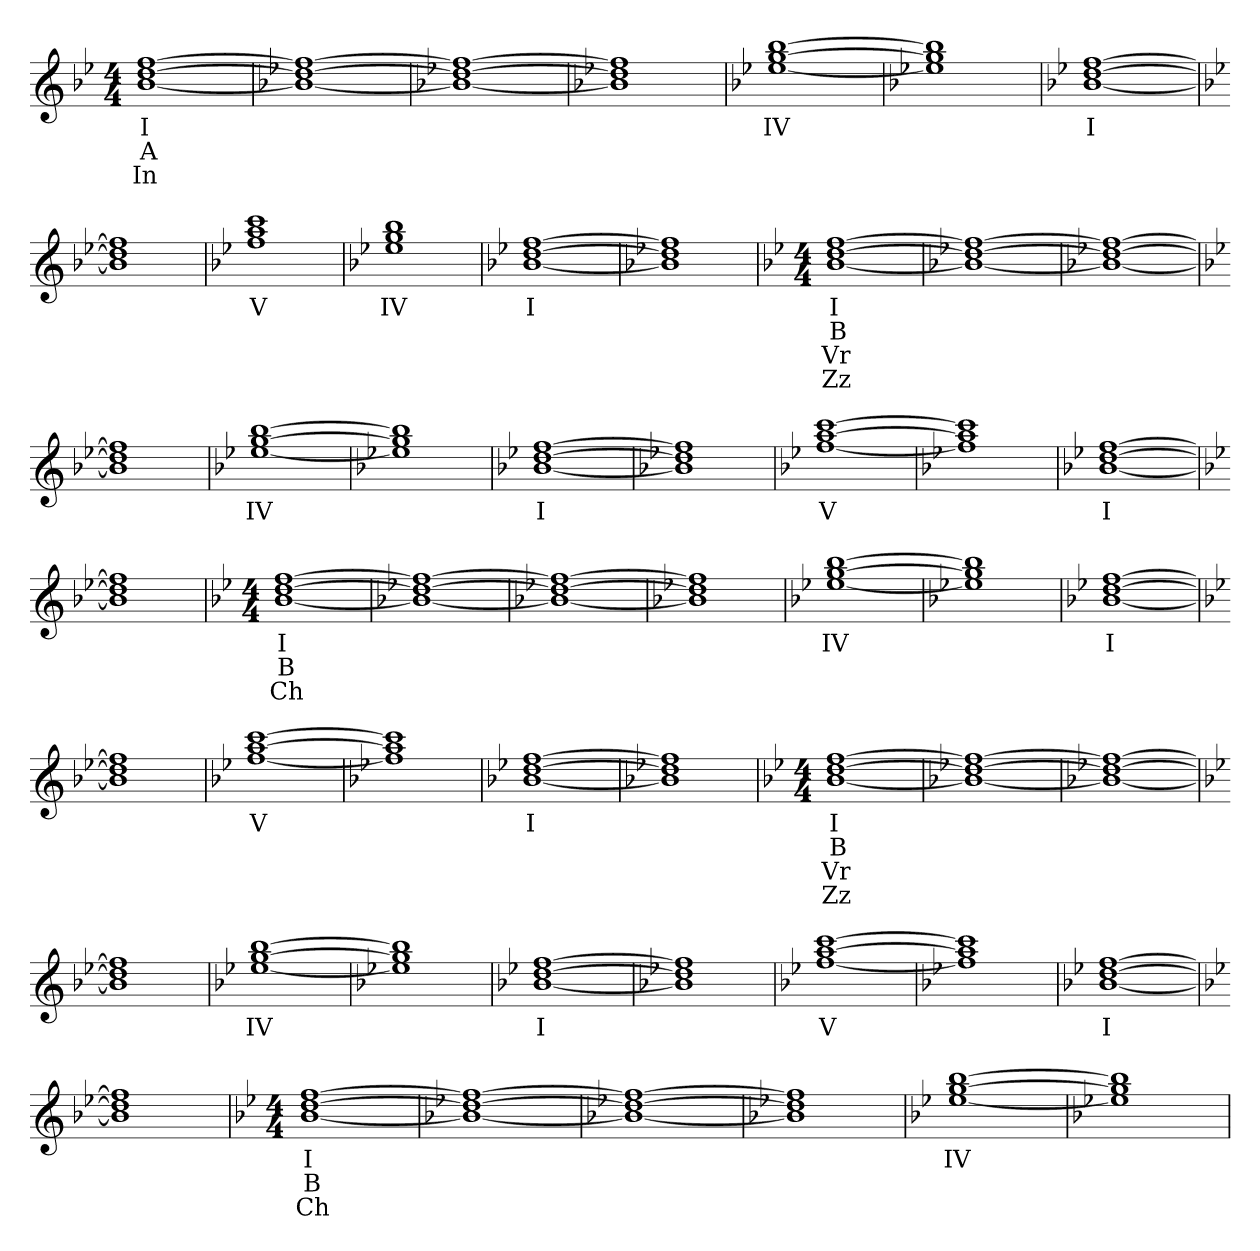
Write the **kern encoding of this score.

**kern	**text	**text	**text	**text
*part1	*part1	*part1	*part1	*part1
*staff1	*staff1	*staff1	*staff1	*staff1
*k[b-e-]	*	*	*	*
*B-:	*	*	*	*
*M4/4	*	*	*	*
=	=	=	=	=
[1b- [1dd [1ff	I	A	In	.
=	=	=	=	=
*k[b-e-]	*	*	*	*
*B-:	*	*	*	*
1b-_ 1dd_ 1ff_	.	.	.	.
=	=	=	=	=
*k[b-e-]	*	*	*	*
*B-:	*	*	*	*
1b-_ 1dd_ 1ff_	.	.	.	.
=	=	=	=	=
*k[b-e-]	*	*	*	*
*B-:	*	*	*	*
1b-] 1dd] 1ff]	.	.	.	.
=	=	=	=	=
*k[b-e-]	*	*	*	*
*B-:	*	*	*	*
[1ee- [1gg [1bb-	IV	.	.	.
=	=	=	=	=
*k[b-e-]	*	*	*	*
*B-:	*	*	*	*
1ee-] 1gg] 1bb-]	.	.	.	.
=	=	=	=	=
*k[b-e-]	*	*	*	*
*B-:	*	*	*	*
[1b- [1dd [1ff	I	.	.	.
=	=	=	=	=
*k[b-e-]	*	*	*	*
*B-:	*	*	*	*
1b-] 1dd] 1ff]	.	.	.	.
=	=	=	=	=
*k[b-e-]	*	*	*	*
*B-:	*	*	*	*
1ff 1aa 1ccc	V	.	.	.
=	=	=	=	=
*k[b-e-]	*	*	*	*
*B-:	*	*	*	*
1ee- 1gg 1bb-	IV	.	.	.
=	=	=	=	=
*k[b-e-]	*	*	*	*
*B-:	*	*	*	*
[1b- [1dd [1ff	I	.	.	.
=	=	=	=	=
*k[b-e-]	*	*	*	*
*B-:	*	*	*	*
1b-] 1dd] 1ff]	.	.	.	.
=	=	=	=	=
*k[b-e-]	*	*	*	*
*B-:	*	*	*	*
*M4/4	*	*	*	*
[1b- [1dd [1ff	I	B	Vr	Zz
=	=	=	=	=
*k[b-e-]	*	*	*	*
*B-:	*	*	*	*
1b-_ 1dd_ 1ff_	.	.	.	.
=	=	=	=	=
*k[b-e-]	*	*	*	*
*B-:	*	*	*	*
1b-_ 1dd_ 1ff_	.	.	.	.
=	=	=	=	=
*k[b-e-]	*	*	*	*
*B-:	*	*	*	*
1b-] 1dd] 1ff]	.	.	.	.
=	=	=	=	=
*k[b-e-]	*	*	*	*
*B-:	*	*	*	*
[1ee- [1gg [1bb-	IV	.	.	.
=	=	=	=	=
*k[b-e-]	*	*	*	*
*B-:	*	*	*	*
1ee-] 1gg] 1bb-]	.	.	.	.
=	=	=	=	=
*k[b-e-]	*	*	*	*
*B-:	*	*	*	*
[1b- [1dd [1ff	I	.	.	.
=	=	=	=	=
*k[b-e-]	*	*	*	*
*B-:	*	*	*	*
1b-] 1dd] 1ff]	.	.	.	.
=	=	=	=	=
*k[b-e-]	*	*	*	*
*B-:	*	*	*	*
[1ff [1aa [1ccc	V	.	.	.
=	=	=	=	=
*k[b-e-]	*	*	*	*
*B-:	*	*	*	*
1ff] 1aa] 1ccc]	.	.	.	.
=	=	=	=	=
*k[b-e-]	*	*	*	*
*B-:	*	*	*	*
[1b- [1dd [1ff	I	.	.	.
=	=	=	=	=
*k[b-e-]	*	*	*	*
*B-:	*	*	*	*
1b-] 1dd] 1ff]	.	.	.	.
=	=	=	=	=
*k[b-e-]	*	*	*	*
*B-:	*	*	*	*
*M4/4	*	*	*	*
[1b- [1dd [1ff	I	B	Ch	.
=	=	=	=	=
*k[b-e-]	*	*	*	*
*B-:	*	*	*	*
1b-_ 1dd_ 1ff_	.	.	.	.
=	=	=	=	=
*k[b-e-]	*	*	*	*
*B-:	*	*	*	*
1b-_ 1dd_ 1ff_	.	.	.	.
=	=	=	=	=
*k[b-e-]	*	*	*	*
*B-:	*	*	*	*
1b-] 1dd] 1ff]	.	.	.	.
=	=	=	=	=
*k[b-e-]	*	*	*	*
*B-:	*	*	*	*
[1ee- [1gg [1bb-	IV	.	.	.
=	=	=	=	=
*k[b-e-]	*	*	*	*
*B-:	*	*	*	*
1ee-] 1gg] 1bb-]	.	.	.	.
=	=	=	=	=
*k[b-e-]	*	*	*	*
*B-:	*	*	*	*
[1b- [1dd [1ff	I	.	.	.
=	=	=	=	=
*k[b-e-]	*	*	*	*
*B-:	*	*	*	*
1b-] 1dd] 1ff]	.	.	.	.
=	=	=	=	=
*k[b-e-]	*	*	*	*
*B-:	*	*	*	*
[1ff [1aa [1ccc	V	.	.	.
=	=	=	=	=
*k[b-e-]	*	*	*	*
*B-:	*	*	*	*
1ff] 1aa] 1ccc]	.	.	.	.
=	=	=	=	=
*k[b-e-]	*	*	*	*
*B-:	*	*	*	*
[1b- [1dd [1ff	I	.	.	.
=	=	=	=	=
*k[b-e-]	*	*	*	*
*B-:	*	*	*	*
1b-] 1dd] 1ff]	.	.	.	.
=	=	=	=	=
*k[b-e-]	*	*	*	*
*B-:	*	*	*	*
*M4/4	*	*	*	*
[1b- [1dd [1ff	I	B	Vr	Zz
=	=	=	=	=
*k[b-e-]	*	*	*	*
*B-:	*	*	*	*
1b-_ 1dd_ 1ff_	.	.	.	.
=	=	=	=	=
*k[b-e-]	*	*	*	*
*B-:	*	*	*	*
1b-_ 1dd_ 1ff_	.	.	.	.
=	=	=	=	=
*k[b-e-]	*	*	*	*
*B-:	*	*	*	*
1b-] 1dd] 1ff]	.	.	.	.
=	=	=	=	=
*k[b-e-]	*	*	*	*
*B-:	*	*	*	*
[1ee- [1gg [1bb-	IV	.	.	.
=	=	=	=	=
*k[b-e-]	*	*	*	*
*B-:	*	*	*	*
1ee-] 1gg] 1bb-]	.	.	.	.
=	=	=	=	=
*k[b-e-]	*	*	*	*
*B-:	*	*	*	*
[1b- [1dd [1ff	I	.	.	.
=	=	=	=	=
*k[b-e-]	*	*	*	*
*B-:	*	*	*	*
1b-] 1dd] 1ff]	.	.	.	.
=	=	=	=	=
*k[b-e-]	*	*	*	*
*B-:	*	*	*	*
[1ff [1aa [1ccc	V	.	.	.
=	=	=	=	=
*k[b-e-]	*	*	*	*
*B-:	*	*	*	*
1ff] 1aa] 1ccc]	.	.	.	.
=	=	=	=	=
*k[b-e-]	*	*	*	*
*B-:	*	*	*	*
[1b- [1dd [1ff	I	.	.	.
=	=	=	=	=
*k[b-e-]	*	*	*	*
*B-:	*	*	*	*
1b-] 1dd] 1ff]	.	.	.	.
=	=	=	=	=
*k[b-e-]	*	*	*	*
*B-:	*	*	*	*
*M4/4	*	*	*	*
[1b- [1dd [1ff	I	B	Ch	.
=	=	=	=	=
*k[b-e-]	*	*	*	*
*B-:	*	*	*	*
1b-_ 1dd_ 1ff_	.	.	.	.
=	=	=	=	=
*k[b-e-]	*	*	*	*
*B-:	*	*	*	*
1b-_ 1dd_ 1ff_	.	.	.	.
=	=	=	=	=
*k[b-e-]	*	*	*	*
*B-:	*	*	*	*
1b-] 1dd] 1ff]	.	.	.	.
=	=	=	=	=
*k[b-e-]	*	*	*	*
*B-:	*	*	*	*
[1ee- [1gg [1bb-	IV	.	.	.
=	=	=	=	=
*k[b-e-]	*	*	*	*
*B-:	*	*	*	*
1ee-] 1gg] 1bb-]	.	.	.	.
=	=	=	=	=
*-	*-	*-	*-	*-
